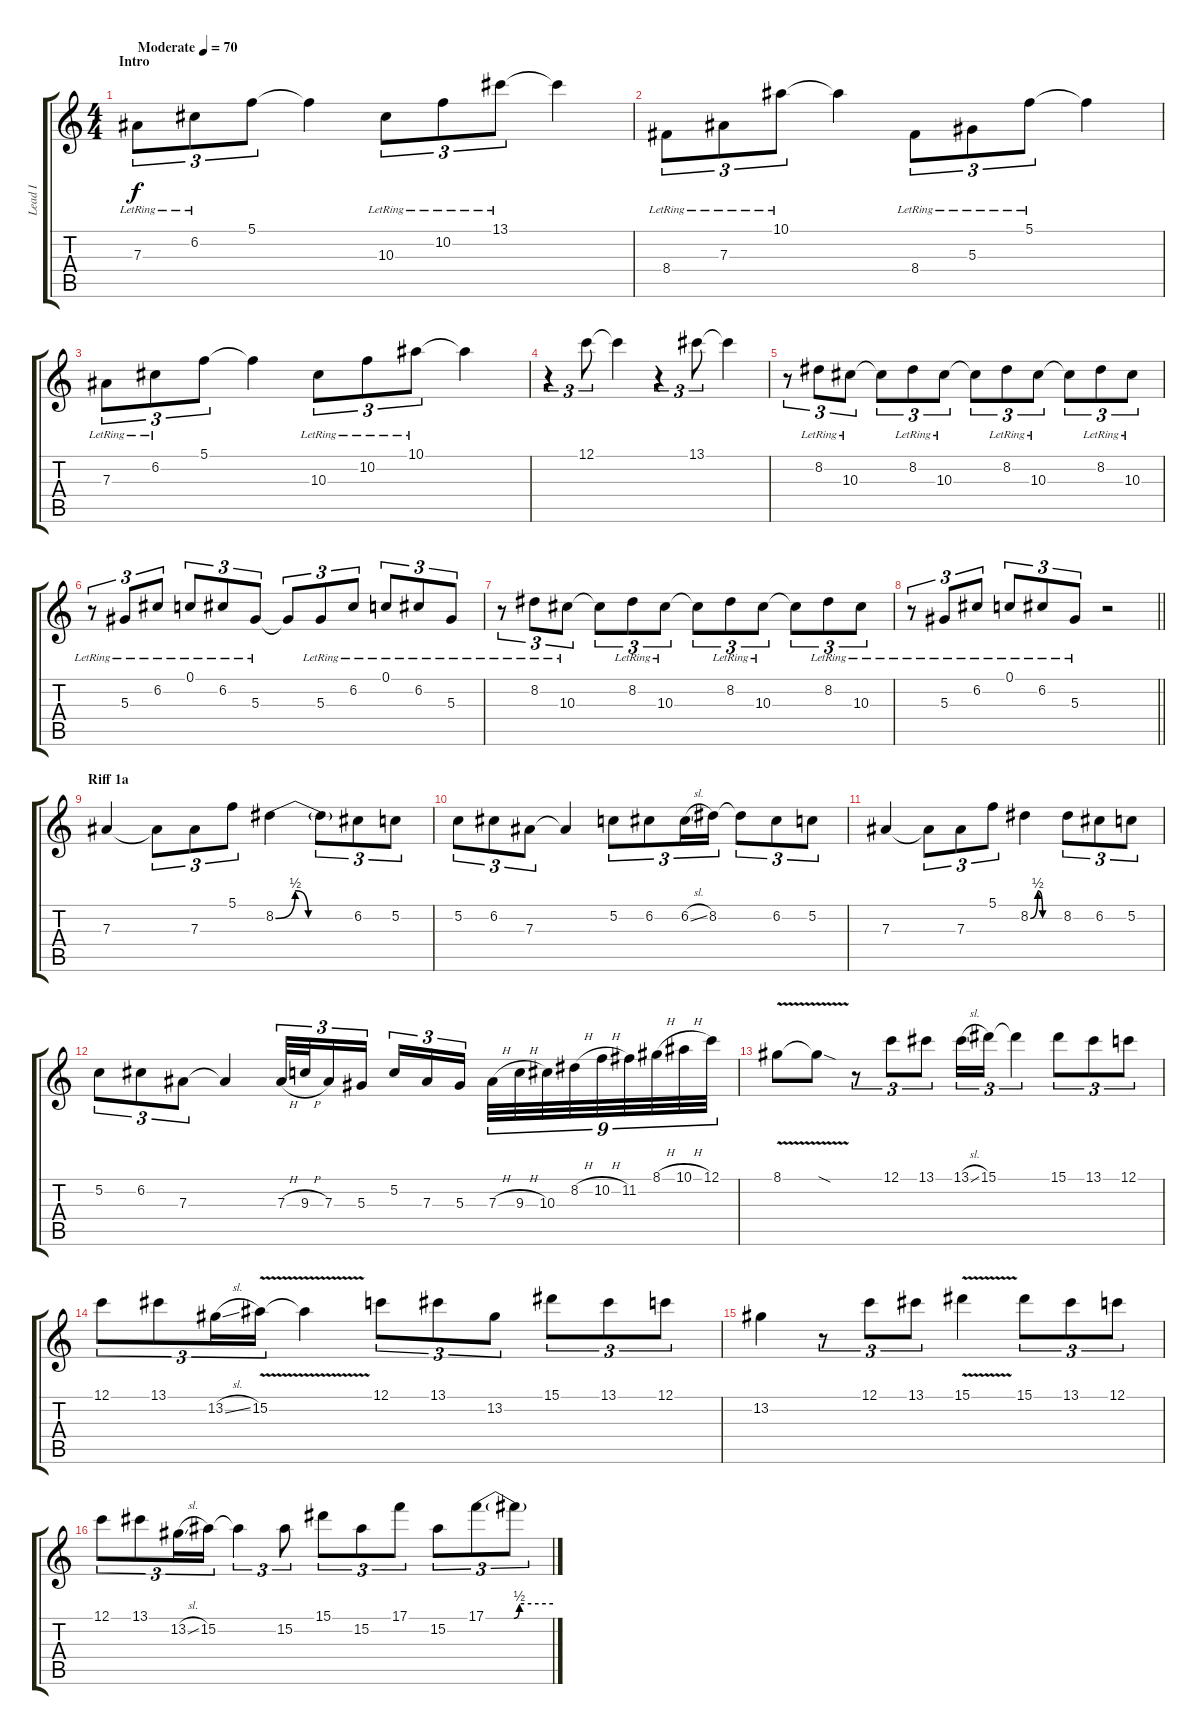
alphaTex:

\track ("Lead I" "Lead I") {instrument overdrivenguitar}
\staff {score tabs}
\tuning (C4 G3 Eb3 Bb2 F2 C2) {hide}
\ts (4 4)
\section ("" "Intro")
\tempo (70 "Moderate")
\clef g2
\ks c
7.3{lr}.8{tu (3 2) dy f volume 12 balance 4 instrument electricguitarjazz} 6.2{lr}.8{tu (3 2)} 5.1.8{tu (3 2)} 5.1{t}.4 10.3{lr}.8{tu (3 2)} 10.2{lr}.8{tu (3 2)} 13.1{lr}.8{tu (3 2)} 13.1{t}.4 |
8.4{lr}.8{tu (3 2)} 7.3{lr}.8{tu (3 2)} 10.1{lr}.8{tu (3 2)} 10.1{t}.4 8.4{lr}.8{tu (3 2)} 5.3{lr}.8{tu (3 2)} 5.1{lr}.8{tu (3 2)} 5.1{t}.4 |
7.3{lr}.8{tu (3 2)} 6.2{lr}.8{tu (3 2)} 5.1.8{tu (3 2)} 5.1{t}.4 10.3{lr}.8{tu (3 2)} 10.2{lr}.8{tu (3 2)} 10.1{lr}.8{tu (3 2)} 10.1{t}.4 |
r.4{tu (3 2)} 12.1.8{tu (3 2)} 12.1{t}.4 r.4{tu (3 2)} 13.1.8{tu (3 2)} 13.1{t}.4 |
r.8{tu (3 2)} 8.2{lr}.8{tu (3 2)} 10.3{lr}.8{tu (3 2)} 10.3{t}.8{tu (3 2)} 8.2{lr}.8{tu (3 2)} 10.3{lr}.8{tu (3 2)} 10.3{t}.8{tu (3 2)} 8.2{lr}.8{tu (3 2)} 10.3{lr}.8{tu (3 2)} 10.3{t}.8{tu (3 2)} 8.2{lr}.8{tu (3 2)} 10.3{lr}.8{tu (3 2)} |
r.8{tu (3 2)} 5.3{lr}.8{tu (3 2)} 6.2{lr}.8{tu (3 2)} 0.1{lr}.8{tu (3 2)} 6.2{lr}.8{tu (3 2)} 5.3{lr}.8{tu (3 2)} 5.3{t}.8{tu (3 2)} 5.3{lr}.8{tu (3 2)} 6.2{lr}.8{tu (3 2)} 0.1{lr}.8{tu (3 2)} 6.2{lr}.8{tu (3 2)} 5.3{lr}.8{tu (3 2)} |
r.8{tu (3 2)} 8.2{lr}.8{tu (3 2)} 10.3{lr}.8{tu (3 2)} 10.3{t}.8{tu (3 2)} 8.2{lr}.8{tu (3 2)} 10.3{lr}.8{tu (3 2)} 10.3{t}.8{tu (3 2)} 8.2{lr}.8{tu (3 2)} 10.3{lr}.8{tu (3 2)} 10.3{t}.8{tu (3 2)} 8.2{lr}.8{tu (3 2)} 10.3{lr}.8{tu (3 2)} |
\barLineRight lightlight
r.8{tu (3 2)} 5.3{lr}.8{tu (3 2)} 6.2{lr}.8{tu (3 2)} 0.1{lr}.8{tu (3 2)} 6.2{lr}.8{tu (3 2)} 5.3{lr}.8{tu (3 2)} r.2 |
\section ("" "Riff 1a")
7.3.4{volume 16 balance 8 instrument overdrivenguitar} 7.3{t}.8{tu (3 2)} 7.3.8{tu (3 2)} 5.1.8{tu (3 2)} 8.2{be (custom 0 0 15 2 25 0 60 0)}.4 8.2{t}.8{tu (3 2)} 6.2.8{tu (3 2)} 5.2.8{tu (3 2)} |
5.2.8{tu (3 2)} 6.2.8{tu (3 2)} 7.3.8{tu (3 2)} 7.3{t}.4 5.2.8{tu (3 2)} 6.2.8{tu (3 2)} 6.2{sl}.16{tu (3 2)} 8.2.16{tu (3 2)} 8.2{t}.8{tu (3 2)} 6.2.8{tu (3 2)} 5.2.8{tu (3 2)} |
7.3.4 7.3{t}.8{tu (3 2)} 7.3.8{tu (3 2)} 5.1.8{tu (3 2)} 8.2{be (custom 0 0 15 2 25 0 60 0)}.4 8.2.8{tu (3 2)} 6.2.8{tu (3 2)} 5.2.8{tu (3 2)} |
5.2.8{tu (3 2)} 6.2.8{tu (3 2)} 7.3.8{tu (3 2)} 7.3{t}.4 7.3{h}.32{tu (3 2)} 9.3{h}.32{tu (3 2)} 7.3.16{tu (3 2)} 5.3.16{tu (3 2) beam splitsecondary} 5.2.16{tu (3 2)} 7.3.16{tu (3 2)} 5.3.16{tu (3 2)} 7.3{h}.32{tu (9 8)} 9.3{h}.32{tu (9 8)} 10.3.32{tu (9 8)} 8.2{h}.32{tu (9 8)} 10.2{h}.32{tu (9 8)} 11.2.32{tu (9 8)} 8.1{h}.32{tu (9 8)} 10.1{h}.32{tu (9 8)} 12.1.32{tu (9 8)} |
8.1{v}.8 8.1{sod t}.8 r.8{tu (3 2)} 12.1.8{tu (3 2)} 13.1.8{tu (3 2)} 13.1{sl}.16{tu (3 2)} 15.1.16{tu (3 2)} 15.1{t}.4{tu (3 2)} 15.1.8{tu (3 2)} 13.1.8{tu (3 2)} 12.1.8{tu (3 2)} |
12.1.8{tu (3 2)} 13.1.8{tu (3 2)} 13.2{sl}.16{tu (3 2)} 15.2{v}.16{tu (3 2)} 15.2{t}.4 12.1.8{tu (3 2)} 13.1.8{tu (3 2)} 13.2.8{tu (3 2)} 15.1.8{tu (3 2)} 13.1.8{tu (3 2)} 12.1.8{tu (3 2)} |
13.2.4 r.8{tu (3 2)} 12.1.8{tu (3 2)} 13.1.8{tu (3 2)} 15.1{v}.4 15.1.8{tu (3 2)} 13.1.8{tu (3 2)} 12.1.8{tu (3 2)} |
12.1.8{tu (3 2)} 13.1.8{tu (3 2)} 13.2{sl}.16{tu (3 2)} 15.2.16{tu (3 2)} 15.2{t}.4{tu (3 2)} 15.2.8{tu (3 2)} 15.1.8{tu (3 2)} 15.2.8{tu (3 2)} 17.1.8{tu (3 2)} 15.2.8{tu (3 2)} 17.1{be (custom 0 0 25 0 30 2 60 2)}.8{tu (3 2)} 17.1{t}.8{tu (3 2)}
